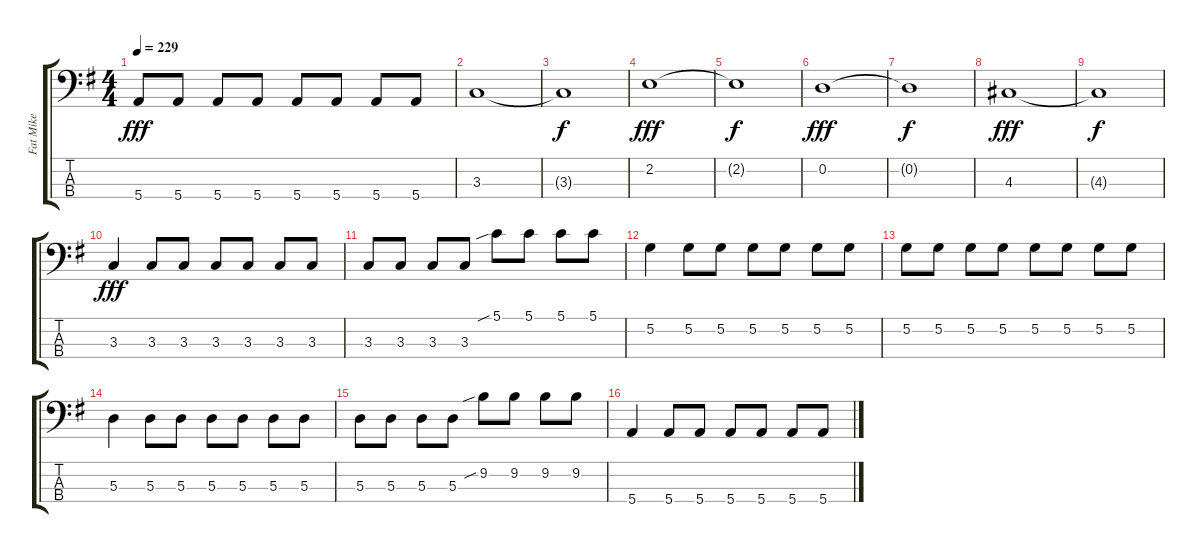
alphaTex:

\track ("Fat Mike" "Fat Mike") {instrument electricbasspick}
\staff {score tabs}
\tuning (G2 D2 A1 E1) {hide}
\ts (4 4)
\tempo 229
\clef f4
\ks eminor
5.4.8{dy fff} 5.4.8 5.4.8 5.4.8 5.4.8 5.4.8 5.4.8 5.4.8 |
3.3.1 |
3.3{t}.1{dy f} |
2.2.1{dy fff} |
2.2{t}.1{dy f} |
0.2.1{dy fff} |
0.2{t}.1{dy f} |
4.3.1{dy fff} |
4.3{t}.1{dy f} |
3.3.4{dy fff} 3.3.8 3.3.8 3.3.8 3.3.8 3.3.8 3.3.8 |
3.3.8 3.3.8 3.3.8 3.3.8 5.1{sib}.8 5.1.8 5.1.8 5.1.8 |
5.2.4 5.2.8 5.2.8 5.2.8 5.2.8 5.2.8 5.2.8 |
5.2.8 5.2.8 5.2.8 5.2.8 5.2.8 5.2.8 5.2.8 5.2.8 |
5.3.4 5.3.8 5.3.8 5.3.8 5.3.8 5.3.8 5.3.8 |
5.3.8 5.3.8 5.3.8 5.3.8 9.2{sib}.8 9.2.8 9.2.8 9.2.8 |
5.4.4 5.4.8 5.4.8 5.4.8 5.4.8 5.4.8 5.4.8
